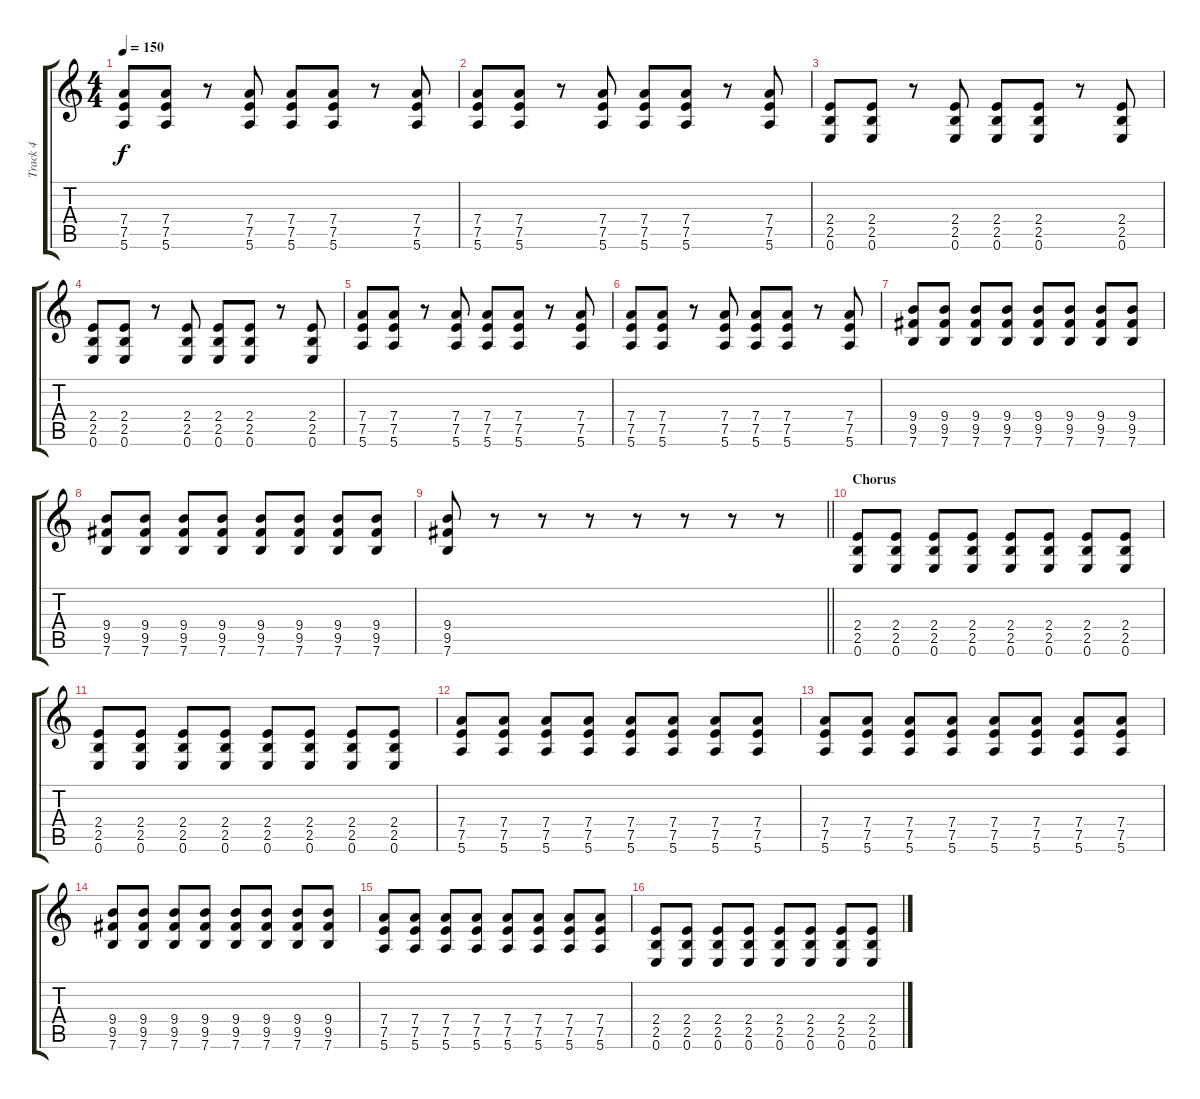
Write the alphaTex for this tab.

\track ("Track 4" "Track 4") {instrument overdrivenguitar}
\staff {score tabs}
\tuning (E4 B3 G3 D3 A2 E2) {hide}
\ts (4 4)
\tempo 150
\clef g2
\ks c
(7.4 7.5 5.6).8{dy f} (7.4 7.5 5.6).8 r.8 (7.4 7.5 5.6).8 (7.4 7.5 5.6).8 (7.4 7.5 5.6).8 r.8 (7.4 7.5 5.6).8 |
(7.4 7.5 5.6).8 (7.4 7.5 5.6).8 r.8 (7.4 7.5 5.6).8 (7.4 7.5 5.6).8 (7.4 7.5 5.6).8 r.8 (7.4 7.5 5.6).8 |
(2.4 2.5 0.6).8 (2.4 2.5 0.6).8 r.8 (2.4 2.5 0.6).8 (2.4 2.5 0.6).8 (2.4 2.5 0.6).8 r.8 (2.4 2.5 0.6).8 |
(2.4 2.5 0.6).8 (2.4 2.5 0.6).8 r.8 (2.4 2.5 0.6).8 (2.4 2.5 0.6).8 (2.4 2.5 0.6).8 r.8 (2.4 2.5 0.6).8 |
(7.4 7.5 5.6).8 (7.4 7.5 5.6).8 r.8 (7.4 7.5 5.6).8 (7.4 7.5 5.6).8 (7.4 7.5 5.6).8 r.8 (7.4 7.5 5.6).8 |
(7.4 7.5 5.6).8 (7.4 7.5 5.6).8 r.8 (7.4 7.5 5.6).8 (7.4 7.5 5.6).8 (7.4 7.5 5.6).8 r.8 (7.4 7.5 5.6).8 |
(9.4 9.5 7.6).8 (9.4 9.5 7.6).8 (9.4 9.5 7.6).8 (9.4 9.5 7.6).8 (9.4 9.5 7.6).8 (9.4 9.5 7.6).8 (9.4 9.5 7.6).8 (9.4 9.5 7.6).8 |
(9.4 9.5 7.6).8 (9.4 9.5 7.6).8 (9.4 9.5 7.6).8 (9.4 9.5 7.6).8 (9.4 9.5 7.6).8 (9.4 9.5 7.6).8 (9.4 9.5 7.6).8 (9.4 9.5 7.6).8 |
\barLineRight lightlight
(9.4 9.5 7.6).8 r.8 r.8 r.8 r.8 r.8 r.8 r.8 |
\section ("" "Chorus")
(2.4 2.5 0.6).8 (2.4 2.5 0.6).8 (2.4 2.5 0.6).8 (2.4 2.5 0.6).8 (2.4 2.5 0.6).8 (2.4 2.5 0.6).8 (2.4 2.5 0.6).8 (2.4 2.5 0.6).8 |
(2.4 2.5 0.6).8 (2.4 2.5 0.6).8 (2.4 2.5 0.6).8 (2.4 2.5 0.6).8 (2.4 2.5 0.6).8 (2.4 2.5 0.6).8 (2.4 2.5 0.6).8 (2.4 2.5 0.6).8 |
(7.4 7.5 5.6).8 (7.4 7.5 5.6).8 (7.4 7.5 5.6).8 (7.4 7.5 5.6).8 (7.4 7.5 5.6).8 (7.4 7.5 5.6).8 (7.4 7.5 5.6).8 (7.4 7.5 5.6).8 |
(7.4 7.5 5.6).8 (7.4 7.5 5.6).8 (7.4 7.5 5.6).8 (7.4 7.5 5.6).8 (7.4 7.5 5.6).8 (7.4 7.5 5.6).8 (7.4 7.5 5.6).8 (7.4 7.5 5.6).8 |
(9.4 9.5 7.6).8 (9.4 9.5 7.6).8 (9.4 9.5 7.6).8 (9.4 9.5 7.6).8 (9.4 9.5 7.6).8 (9.4 9.5 7.6).8 (9.4 9.5 7.6).8 (9.4 9.5 7.6).8 |
(7.4 7.5 5.6).8 (7.4 7.5 5.6).8 (7.4 7.5 5.6).8 (7.4 7.5 5.6).8 (7.4 7.5 5.6).8 (7.4 7.5 5.6).8 (7.4 7.5 5.6).8 (7.4 7.5 5.6).8 |
(2.4 2.5 0.6).8 (2.4 2.5 0.6).8 (2.4 2.5 0.6).8 (2.4 2.5 0.6).8 (2.4 2.5 0.6).8 (2.4 2.5 0.6).8 (2.4 2.5 0.6).8 (2.4 2.5 0.6).8
